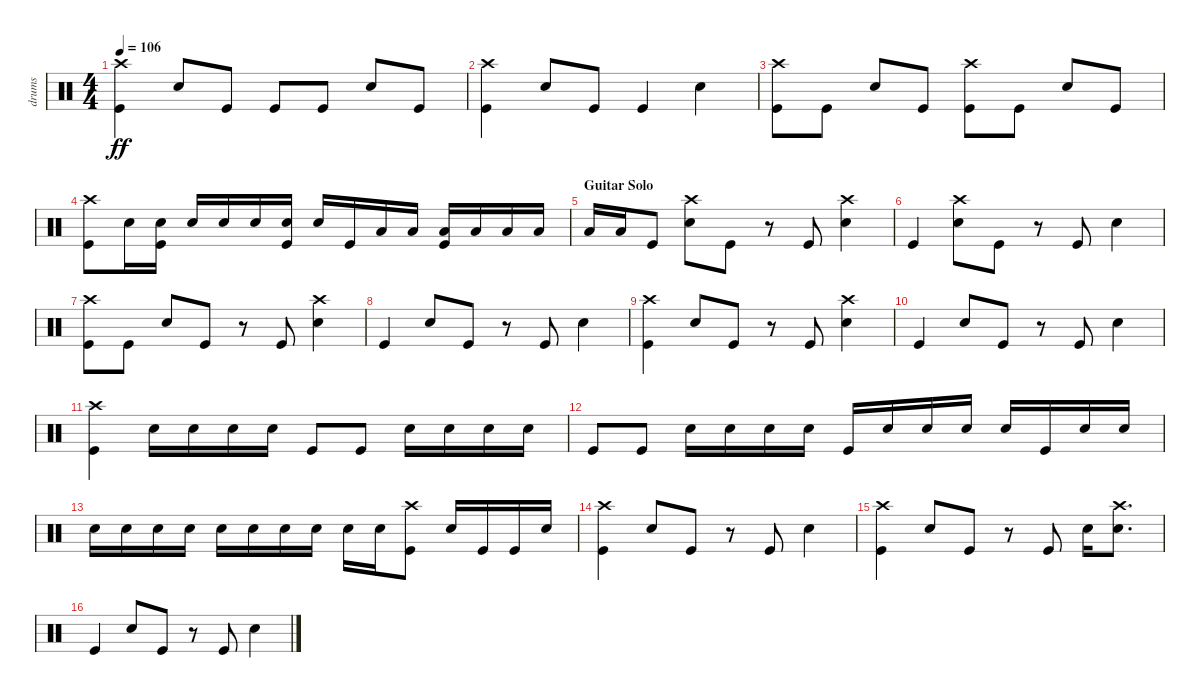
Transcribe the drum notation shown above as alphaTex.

\track ("drums" "drums") {instrument percussion}
\staff {score}
\articulation defaults
\ts (4 4)
\tempo 106
\clef neutral
\ks c
("Crash high (hit)" "Kick (hit)").4{dy ff} "Snare (hit) 2".8 "Kick (hit)".8 "Kick (hit)".8 "Kick (hit)".8 "Snare (hit) 2".8 "Kick (hit)".8 |
("Crash high (hit)" "Kick (hit)").4 "Snare (hit) 2".8 "Kick (hit)".8 "Kick (hit)".4 "Snare (hit) 2".4 |
("Crash high (hit)" "Kick (hit)").8 "Kick (hit)".8 "Snare (hit) 2".8 "Kick (hit)".8 ("Crash high (hit)" "Kick (hit)").8 "Kick (hit)".8 "Snare (hit) 2".8 "Kick (hit)".8 |
("Crash high (hit)" "Kick (hit)").8 "Snare (hit) 2".16 ("Snare (hit) 2" "Kick (hit)").16 "Snare (hit) 2".16 "Snare (hit) 2".16 "Snare (hit) 2".16 ("Snare (hit) 2" "Kick (hit)").16 "Snare (hit) 2".16 "Kick (hit)".16 "Low Tom (hit)".16 "Low Tom (hit)".16 ("Low Tom (hit)" "Kick (hit)").16 "Low Tom (hit)".16 "Low Tom (hit)".16 "Low Tom (hit)".16 |
\section ("" "Guitar Solo")
"Low Tom (hit)".16 "Low Tom (hit)".16 "Kick (hit)".8 ("Crash high (hit)" "Snare (hit) 2").8 "Kick (hit)".8 r.8 "Kick (hit)".8 ("Crash high (hit)" "Snare (hit) 2").4 |
"Kick (hit)".4 ("Crash high (hit)" "Snare (hit) 2").8 "Kick (hit)".8 r.8 "Kick (hit)".8 "Snare (hit) 2".4 |
("Crash high (hit)" "Kick (hit)").8 "Kick (hit)".8 "Snare (hit) 2".8 "Kick (hit)".8 r.8 "Kick (hit)".8 ("Crash high (hit)" "Snare (hit) 2").4 |
"Kick (hit)".4 "Snare (hit) 2".8 "Kick (hit)".8 r.8 "Kick (hit)".8 "Snare (hit) 2".4 |
("Crash high (hit)" "Kick (hit)").4 "Snare (hit) 2".8 "Kick (hit)".8 r.8 "Kick (hit)".8 ("Crash high (hit)" "Snare (hit) 2").4 |
"Kick (hit)".4 "Snare (hit) 2".8 "Kick (hit)".8 r.8 "Kick (hit)".8 "Snare (hit) 2".4 |
("Crash high (hit)" "Kick (hit)").4 "Snare (hit) 2".16 "Snare (hit) 2".16 "Snare (hit) 2".16 "Snare (hit) 2".16 "Kick (hit)".8 "Kick (hit)".8 "Snare (hit) 2".16 "Snare (hit) 2".16 "Snare (hit) 2".16 "Snare (hit) 2".16 |
"Kick (hit)".8 "Kick (hit)".8 "Snare (hit) 2".16 "Snare (hit) 2".16 "Snare (hit) 2".16 "Snare (hit) 2".16 "Kick (hit)".16 "Snare (hit) 2".16 "Snare (hit) 2".16 "Snare (hit) 2".16 "Snare (hit) 2".16 "Kick (hit)".16 "Snare (hit) 2".16 "Snare (hit) 2".16 |
"Snare (hit) 2".16 "Snare (hit) 2".16 "Snare (hit) 2".16 "Snare (hit) 2".16 "Snare (hit) 2".16 "Snare (hit) 2".16 "Snare (hit) 2".16 "Snare (hit) 2".16 "Snare (hit) 2".16 "Snare (hit) 2".16 ("Crash high (hit)" "Kick (hit)").8 "Snare (hit) 2".16 "Kick (hit)".16 "Kick (hit)".16 "Snare (hit) 2".16 |
("Crash high (hit)" "Kick (hit)").4 "Snare (hit) 2".8 "Kick (hit)".8 r.8 "Kick (hit)".8 "Snare (hit) 2".4 |
("Crash high (hit)" "Kick (hit)").4 "Snare (hit) 2".8 "Kick (hit)".8 r.8 "Kick (hit)".8 "Snare (hit) 2".16 ("Crash high (hit)" "Snare (hit) 2").8{d} |
"Kick (hit)".4 "Snare (hit) 2".8 "Kick (hit)".8 r.8 "Kick (hit)".8 "Snare (hit) 2".4
